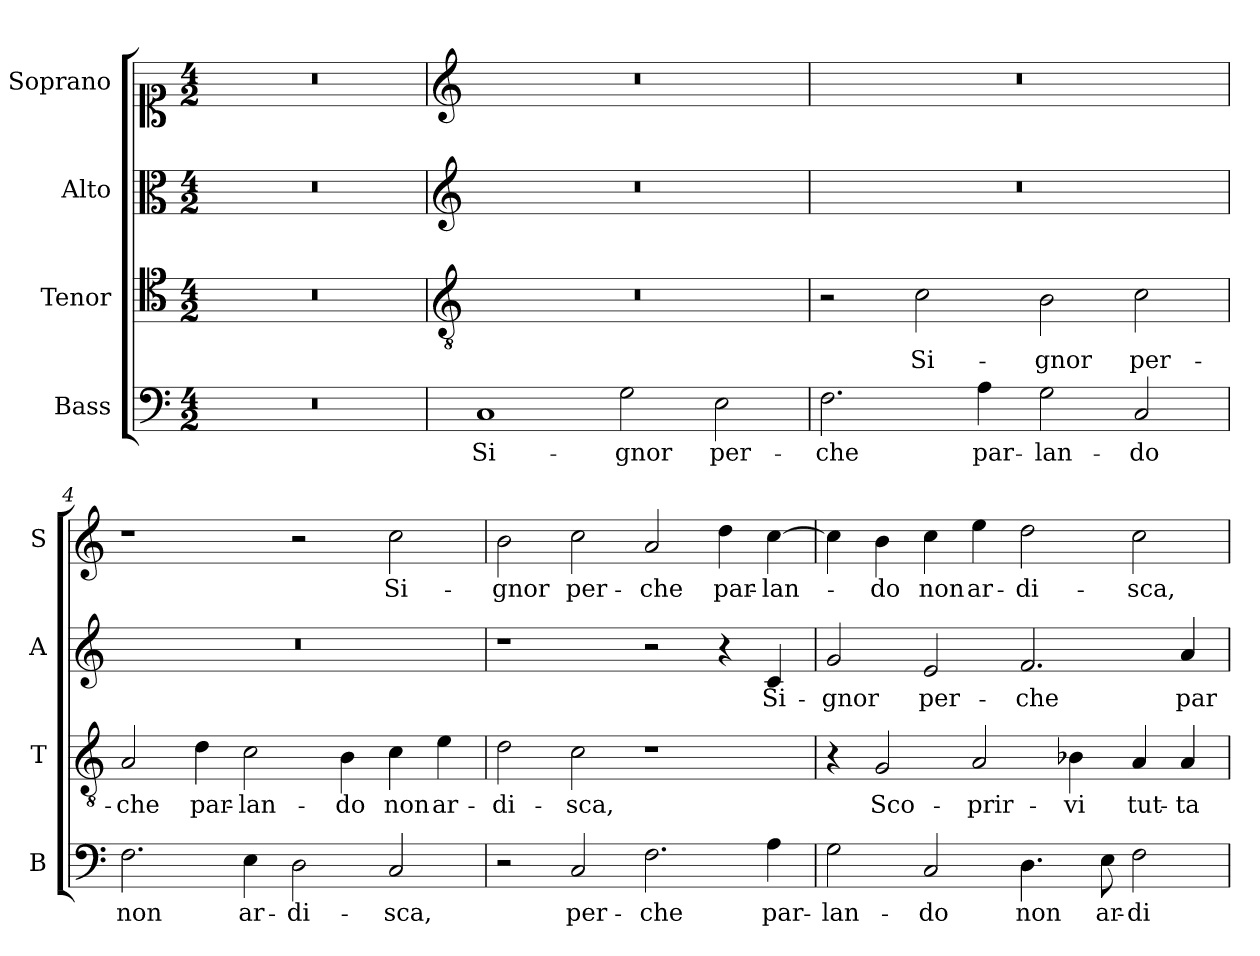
**kern	**text	**kern	**text	**kern	**text	**kern	**text
*part4	*part4	*part3	*part3	*part2	*part2	*part1	*part1
*staff4	*staff4	*staff3	*staff3	*staff2	*staff2	*staff1	*staff1
*I"Bass	*	*I"Tenor	*	*I"Alto	*	*I"Soprano	*
*I'B	*	*I'T	*	*I'A	*	*I'S	*
*clefF4	*	*clefC4	*	*clefC3	*	*clefC1	*
*k[]	*	*k[]	*	*k[]	*	*k[]	*
*C:	*	*C:	*	*C:	*	*C:	*
*M4/2	*	*M4/2	*	*M4/2	*	*M4/2	*
=1	=1	=1	=1	=1	=1	=1	=1
0r	.	0r	.	0r	.	0r	.
=2	=2	=2	=2	=2	=2	=2	=2
*	*	*clefGv2	*	*clefG2	*	*clefG2	*
!	!LO:LY:b	!	!	!	!	!	!
1C	Si-	0r	.	0r	.	0r	.
!	!LO:LY:b	!	!	!	!	!	!
2G\	-gnor	.	.	.	.	.	.
!	!LO:LY:b	!	!	!	!	!	!
2E\	per-	.	.	.	.	.	.
=3	=3	=3	=3	=3	=3	=3	=3
!	!LO:LY:b	!	!	!	!	!	!
2.F\	-che	2r	.	0r	.	0r	.
!	!	!	!LO:LY:b	!	!	!	!
.	.	2c\	Si-	.	.	.	.
!	!LO:LY:b	!	!	!	!	!	!
4A\	par-	.	.	.	.	.	.
!	!LO:LY:b	!	!LO:LY:b	!	!	!	!
2G\	-lan-	2B\	-gnor	.	.	.	.
!	!LO:LY:b	!	!LO:LY:b	!	!	!	!
2C/	-do	2c\	per-	.	.	.	.
=4	=4	=4	=4	=4	=4	=4	=4
!	!LO:LY:b	!	!LO:LY:b	!	!	!	!
2.F\	non	2A/	-che	0r	.	1r	.
!	!	!	!LO:LY:b	!	!	!	!
.	.	4d\	par-	.	.	.	.
!	!LO:LY:b	!	!LO:LY:b	!	!	!	!
4E\	ar-	2c\	-lan-	.	.	.	.
!	!LO:LY:b	!	!	!	!	!	!
2D\	-di-	.	.	.	.	2r	.
!	!	!	!LO:LY:b	!	!	!	!
.	.	4B\	-do	.	.	.	.
!	!LO:LY:b	!	!LO:LY:b	!	!	!	!LO:LY:b
2C/	-sca,	4c\	non	.	.	2cc\	Si-
!	!	!	!LO:LY:b	!	!	!	!
.	.	4e\	ar-	.	.	.	.
!!LO:LB:g=z
=5	=5	=5	=5	=5	=5	=5	=5
!	!	!	!LO:LY:b	!	!	!	!LO:LY:b
2r	.	2d\	-di-	1r	.	2b\	-gnor
!	!LO:LY:b	!	!LO:LY:b	!	!	!	!LO:LY:b
2C/	per-	2c\	-sca,	.	.	2cc\	per-
!	!LO:LY:b	!	!	!	!	!	!LO:LY:b
2.F\	-che	1r	.	2r	.	2a/	-che
!	!	!	!	!	!	!	!LO:LY:b
.	.	.	.	4r	.	4dd\	par-
!	!LO:LY:b	!	!	!	!LO:LY:b	!	!LO:LY:b
4A\	par-	.	.	4c/	Si-	[4cc\	-lan-
=6	=6	=6	=6	=6	=6	=6	=6
!	!LO:LY:b	!	!	!	!LO:LY:b	!	!
2G\	-lan-	4r	.	2g/	-gnor	4cc\]	.
!	!	!	!LO:LY:b	!	!	!	!LO:LY:b
.	.	2G/	Sco-	.	.	4b\	-do
!	!LO:LY:b	!	!	!	!LO:LY:b	!	!LO:LY:b
2C/	-do	.	.	2e/	per-	4cc\	non
!	!	!	!LO:LY:b	!	!	!	!LO:LY:b
.	.	2A/	-prir-	.	.	4ee\	ar-
!	!LO:LY:b	!	!	!	!LO:LY:b	!	!LO:LY:b
4.D\	non	.	.	2.f/	-che	2dd\	-di-
!	!	!	!LO:LY:b	!	!	!	!
.	.	4B-X\	-vi	.	.	.	.
!	!LO:LY:b	!	!	!	!	!	!
8E\	ar-	.	.	.	.	.	.
!	!LO:LY:b	!	!LO:LY:b	!	!	!	!LO:LY:b
2F\	-di-	4A/	tut-	.	.	2cc\	-sca,
!	!	!	!LO:LY:b	!	!LO:LY:b	!	!
.	.	4A/	-ta	4a/	par-	.	.
=	=	=	=	=	=	=	=
*-	*-	*-	*-	*-	*-	*-	*-
